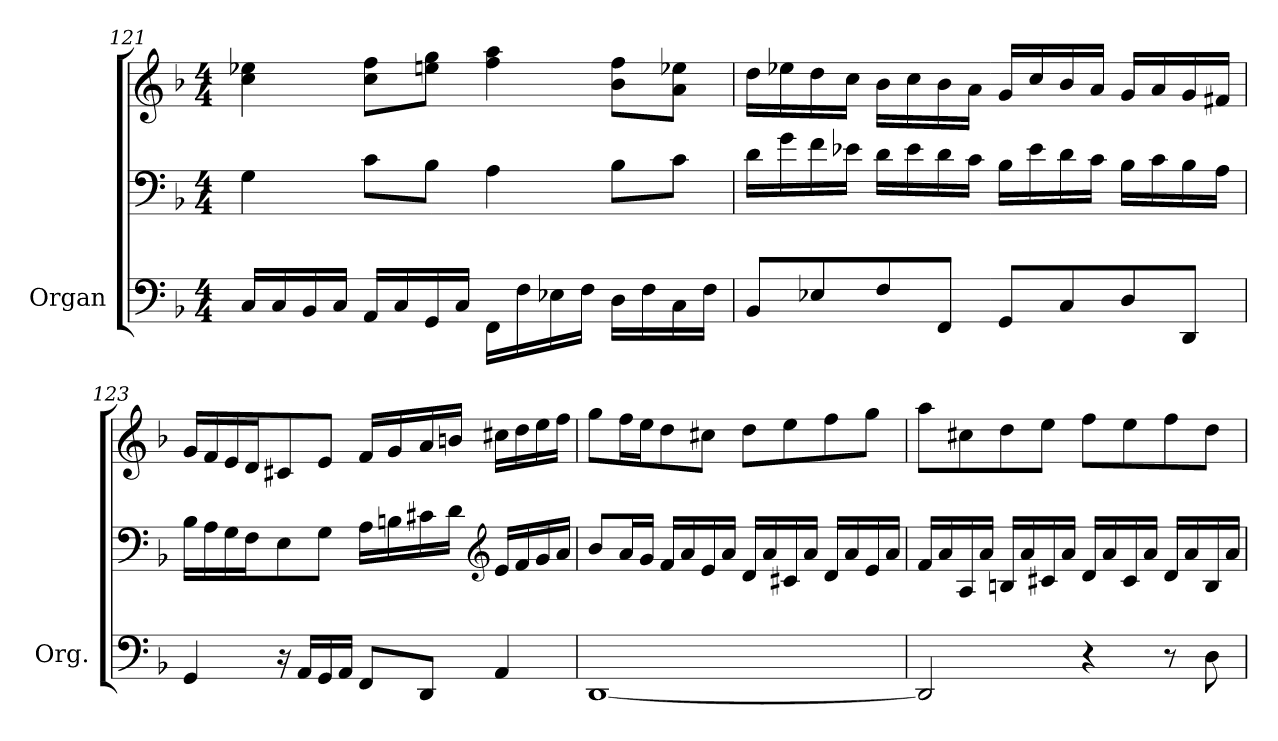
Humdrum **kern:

**kern	**kern	**kern
*part1	*part1	*part1
*staff3	*staff2	*staff1
*I"Organ	*	*
*I'Org.	*	*
!!LO:PB:g=z
*clefF4	*clefF4	*clefG2
*k[b-]	*k[b-]	*k[b-]
*F:	*F:	*F:
*M4/4	*M4/4	*M4/4
=121	=121	=121
16C/LL	4G\	4cc\ 4ee-X\
16C/	.	.
16BB-/	.	.
16C/JJ	.	.
16AA/LL	8c\L	8cc\ 8ff\L
16C/	.	.
16GG/	8B-\J	8een\ 8gg\J
16C/JJ	.	.
16FF\LL	4A\	4ff\ 4aa\
16F\	.	.
16E-X\	.	.
16F\JJ	.	.
16D\LL	8B-\L	8b-\ 8ff\L
16F\	.	.
16C\	8c\J	8a\ 8ee-X\J
16F\JJ	.	.
=122	=122	=122
8BB-/L	16d\LL	16dd\LL
.	16g\	16ee-X\
8E-X/	16f\	16dd\
.	16e-X\JJ	16cc\JJ
8F/	16d\LL	16b-\LL
.	16e-\	16cc\
8FF/J	16d\	16b-\
.	16c\JJ	16a\JJ
8GG/L	16B-\LL	16g/LL
.	16e-\	16cc/
8C/	16d\	16b-/
.	16c\JJ	16a/JJ
8D/	16B-\LL	16g/LL
.	16c\	16a/
8DD/J	16B-\	16g/
.	16A\JJ	16f#X/JJ
!!LO:PB:g=z
=123	=123	=123
4GG/	16B-\LL	16g/LL
.	16A\	16f/
.	16G\	16e/
.	16F\J	16d/J
16r	8E\	8c#X/
16AA/LL	.	.
16GG/	8G\J	8e/J
16AA/JJ	.	.
8FF/L	16A\LL	16f/LL
.	16Bn\	16g/
8DD/J	16c#X\	16a/
.	16d\JJ	16bn/JJ
*	*clefG2	*
4AA/	16e/LL	16cc#X\LL
.	16f/	16dd\
.	16g/	16ee\
.	16a/JJ	16ff\JJ
!!LO:PB:g=z
=124	=124	=124
[1DD	8b-/L	8gg\L
.	16a/L	16ff\L
.	16g/JJ	16ee\J
.	16f/LL	8dd\
.	16a/	.
.	16e/	8cc#X\J
.	16a/JJ	.
.	16d/LL	8dd\L
.	16a/	.
.	16c#X/	8ee\
.	16a/JJ	.
.	16d/LL	8ff\
.	16a/	.
.	16e/	8gg\J
.	16a/JJ	.
!!LO:PB:g=z
=125	=125	=125
2DD/]	16f/LL	8aa\L
.	16a/	.
.	16A/	8cc#X\
.	16a/JJ	.
.	16Bn/LL	8dd\
.	16a/	.
.	16c#X/	8ee\J
.	16a/JJ	.
4r	16d/LL	8ff\L
.	16a/	.
.	16c#/	8ee\
.	16a/JJ	.
8r	16d/LL	8ff\
.	16a/	.
8D\	16B/	8dd\J
.	16a/JJ	.
=	=	=
*-	*-	*-
